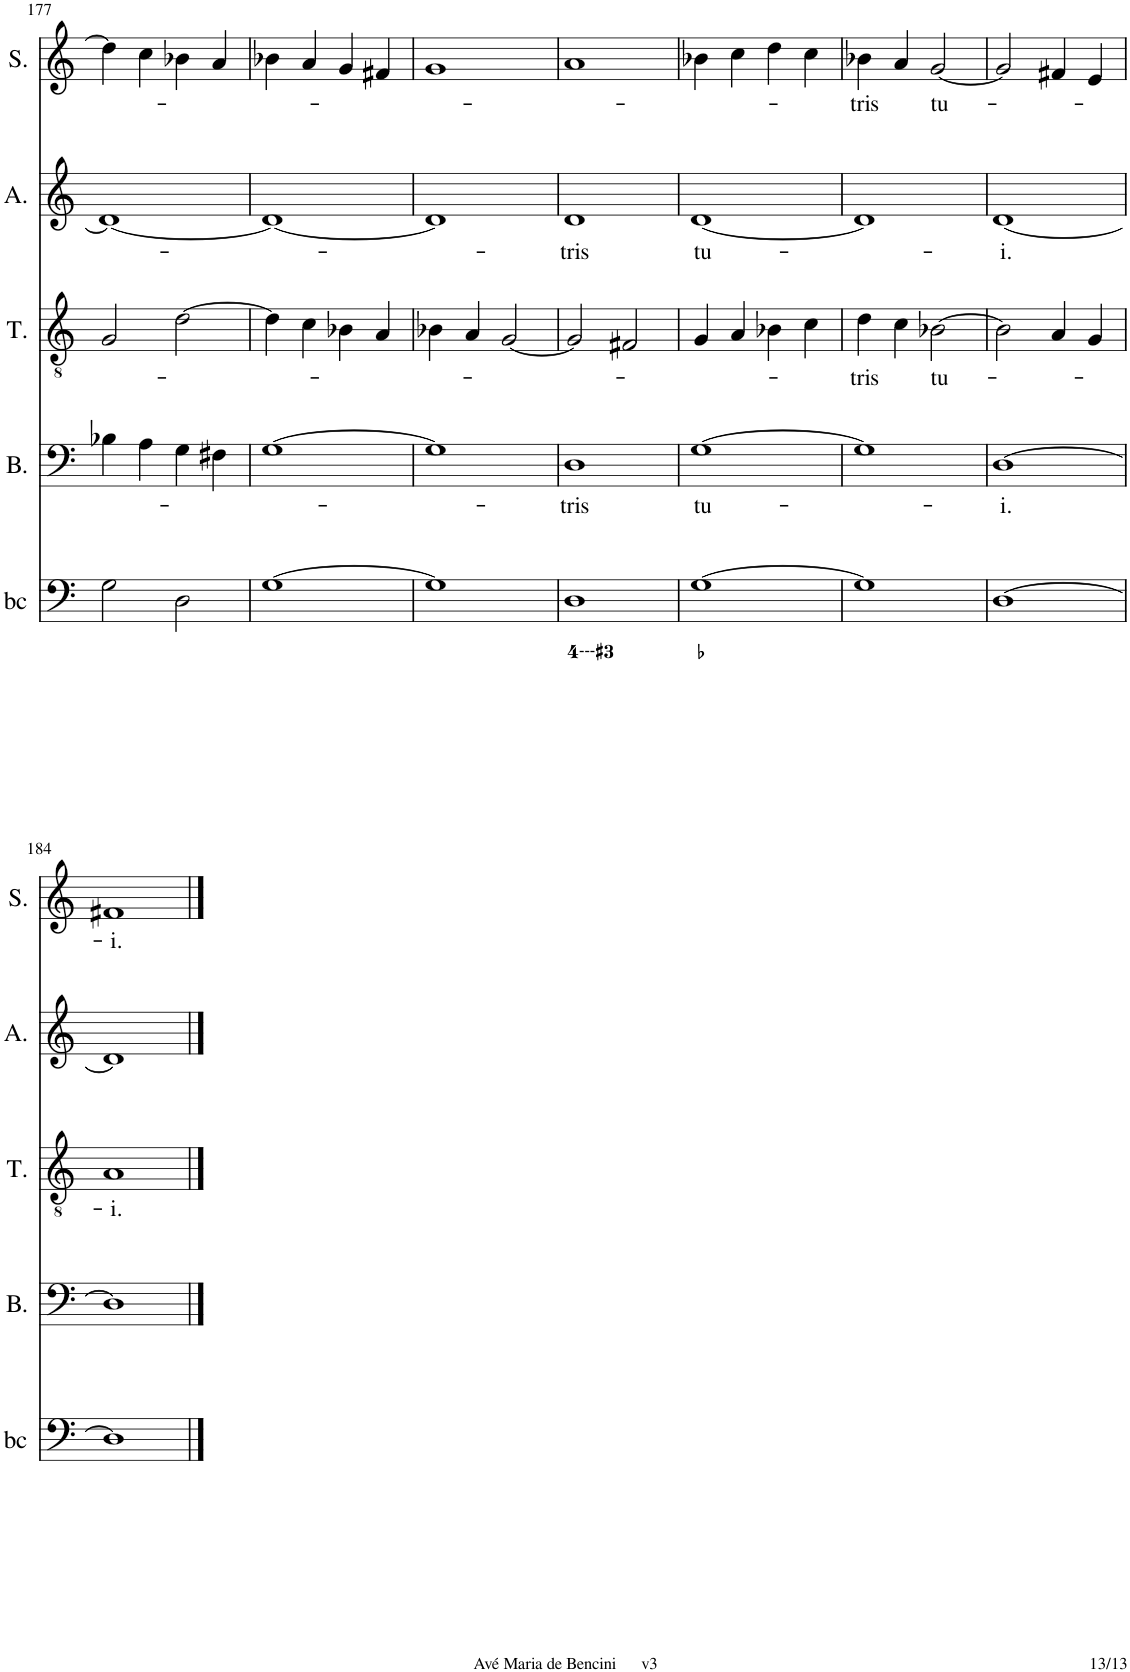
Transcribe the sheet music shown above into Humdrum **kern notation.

**kern	**kern	**text	**kern	**text	**kern	**text	**kern	**text
*part5	*part4	*part4	*part3	*part3	*part2	*part2	*part1	*part1
*staff5	*staff4	*staff4	*staff3	*staff3	*staff2	*staff2	*staff1	*staff1
*I"Continuo	*I"Basse	*	*I"Ténor	*	*I"Alto	*	*I"Soprano	*
*	*I'B.	*	*I'T.	*	*I'A.	*	*I'S.	*
!!LO:PB:g=z
*clefF4	*clefF4	*	*clefGv2	*	*clefG2	*	*clefG2	*
*Trd7c12	*Trd7c12	*	*	*	*	*	*	*
*k[]	*k[]	*	*k[]	*	*k[]	*	*k[]	*
*M2/2	*M2/2	*	*M2/2	*	*M2/2	*	*M2/2	*
*met(c|)	*met(c|)	*	*met(c|)	*	*met(c|)	*	*met(c|)	*
=177	=177	=177	=177	=177	=177	=177	=177	=177
2G\	4B-X\	.	2G/	.	1d_	.	4dd\]	.
.	4A\	.	.	.	.	.	4cc\	.
2D\	4G\	.	[2d\	.	.	.	4b-X\	.
.	4F#X\	.	.	.	.	.	4a/	.
=178	=178	=178	=178	=178	=178	=178	=178	=178
[1G	[1G	.	4d\]	.	1d_	.	4b-X\	.
.	.	.	4c\	.	.	.	4a/	.
.	.	.	4B-X\	.	.	.	4g/	.
.	.	.	4A/	.	.	.	4f#X/	.
=179	=179	=179	=179	=179	=179	=179	=179	=179
1G]	1G]	.	4B-X\	.	1d]	.	1g	.
.	.	.	4A/	.	.	.	.	.
.	.	.	[2G/	.	.	.	.	.
=180	=180	=180	=180	=180	=180	=180	=180	=180
!	!	!LO:LY:b	!	!	!	!LO:LY:b	!	!
1D	1D	-tris	2G/]	.	1d	tris	1a	.
.	.	.	2F#X/	.	.	.	.	.
=181	=181	=181	=181	=181	=181	=181	=181	=181
!	!	!LO:LY:b	!	!	!	!LO:LY:b	!	!
[1G	[1G	tu-	4G/	.	[1d	tu-	4b-X\	.
.	.	.	4A/	.	.	.	4cc\	.
.	.	.	4B-X\	.	.	.	4dd\	.
.	.	.	4c\	.	.	.	4cc\	.
=182	=182	=182	=182	=182	=182	=182	=182	=182
!	!	!	!	!LO:LY:b	!	!	!	!LO:LY:b
1G]	1G]	.	4d\	-tris	1d]	.	4b-X\	-tris
.	.	.	4c\	.	.	.	4a/	.
!	!	!	!	!LO:LY:b	!	!	!	!LO:LY:b
.	.	.	[2B-X\	tu-	.	.	[2g/	tu-
=183	=183	=183	=183	=183	=183	=183	=183	=183
!	!	!LO:LY:b	!	!	!	!LO:LY:b	!	!
[1D	[1D	-i.	2B-\]	.	[1d	-i.	2g/]	.
.	.	.	4A/	.	.	.	4f#X/	.
.	.	.	4G/	.	.	.	4e/	.
!!LO:LB:g=z
=184	=184	=184	=184	=184	=184	=184	=184	=184
!	!	!	!	!LO:LY:b	!	!	!	!LO:LY:b
1D]	1D]	.	1A	-i.	1d]	.	1f#X	-i.
==	==	==	==	==	==	==	==	==
*-	*-	*-	*-	*-	*-	*-	*-	*-
